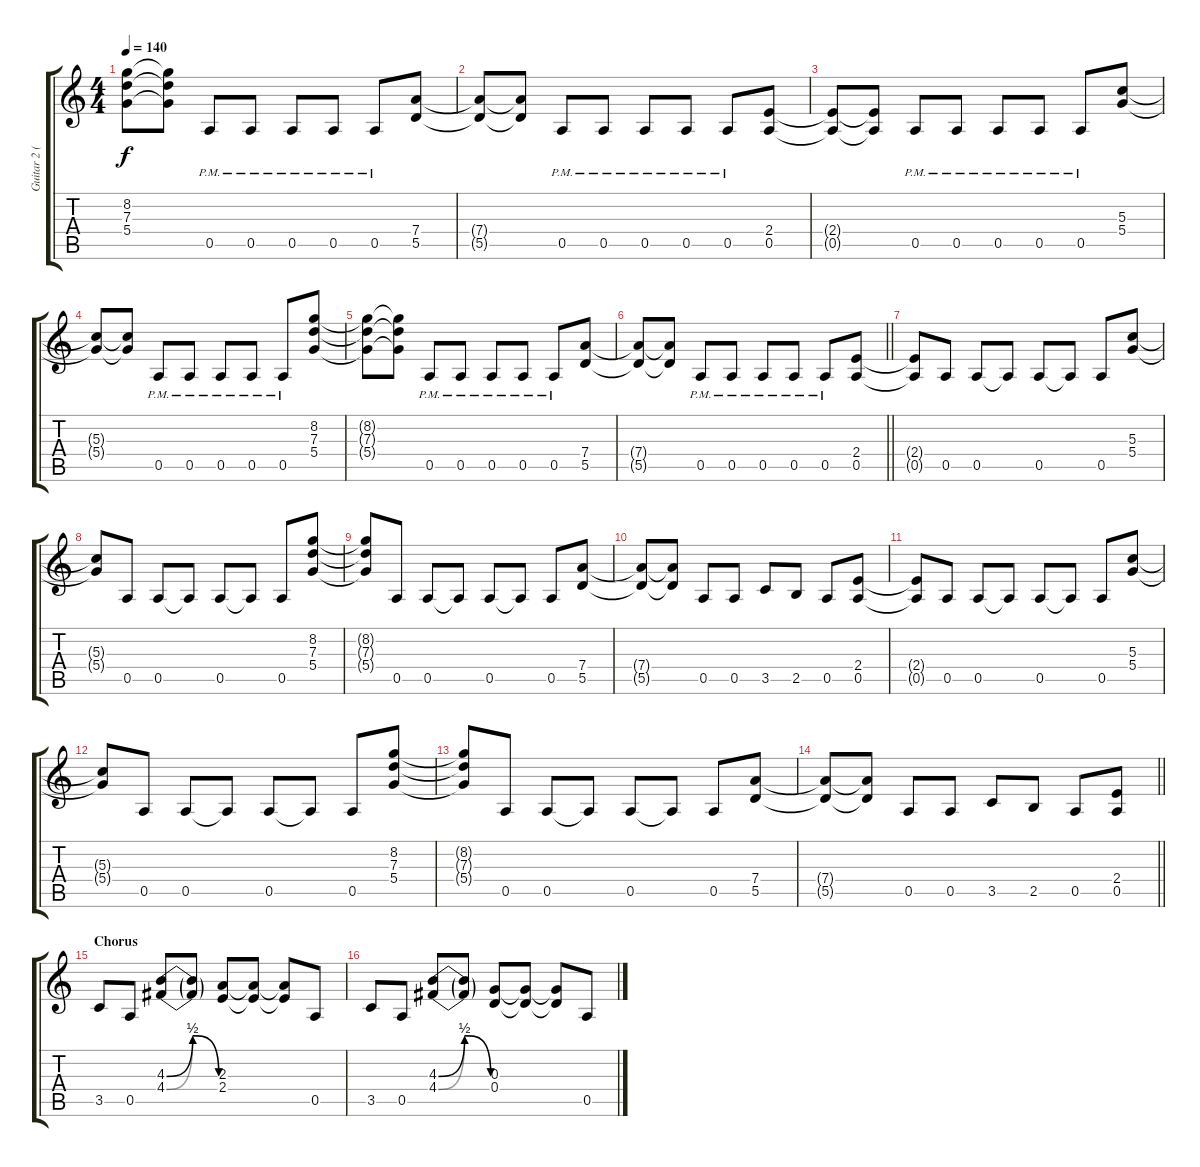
\track ("Guitar 2 (Pete)" "Guitar 2 (") {instrument distortionguitar}
\staff {score tabs}
\tuning (E4 B3 G3 D3 A2 E2) {hide}
\ts (4 4)
\tempo 140
\clef g2
\ks aminor
(8.2{t} 7.3{t} 5.4{t}).8{dy f} (8.2{t} 7.3{t} 5.4{t}).8 0.5{pm}.8 0.5{pm}.8 0.5{pm}.8 0.5{pm}.8 0.5{pm}.8 (7.4 5.5).8 |
(7.4{t} 5.5{t}).8 (7.4{t} 5.5{t}).8 0.5{pm}.8 0.5{pm}.8 0.5{pm}.8 0.5{pm}.8 0.5{pm}.8 (2.4 0.5).8 |
(2.4{t} 0.5{t}).8 (2.4{t} 0.5{t}).8 0.5{pm}.8 0.5{pm}.8 0.5{pm}.8 0.5{pm}.8 0.5{pm}.8 (5.3 5.4).8 |
(5.3{t} 5.4{t}).8 (5.3{t} 5.4{t}).8 0.5{pm}.8 0.5{pm}.8 0.5{pm}.8 0.5{pm}.8 0.5{pm}.8 (8.2 7.3 5.4).8 |
(8.2{t} 7.3{t} 5.4{t}).8 (8.2{t} 7.3{t} 5.4{t}).8 0.5{pm}.8 0.5{pm}.8 0.5{pm}.8 0.5{pm}.8 0.5{pm}.8 (7.4 5.5).8 |
\barLineRight lightlight
(7.4{t} 5.5{t}).8 (7.4{t} 5.5{t}).8 0.5{pm}.8 0.5{pm}.8 0.5{pm}.8 0.5{pm}.8 0.5{pm}.8 (2.4 0.5).8 |
(2.4{t} 0.5{t}).8 0.5.8 0.5.8 0.5{t}.8 0.5.8 0.5{t}.8 0.5.8 (5.3 5.4).8 |
(5.3{t} 5.4{t}).8 0.5.8 0.5.8 0.5{t}.8 0.5.8 0.5{t}.8 0.5.8 (8.2 7.3 5.4).8 |
(8.2{t} 7.3{t} 5.4{t}).8 0.5.8 0.5.8 0.5{t}.8 0.5.8 0.5{t}.8 0.5.8 (7.4 5.5).8 |
(7.4{t} 5.5{t}).8 (7.4{t} 5.5{t}).8 0.5.8 0.5.8 3.5.8 2.5.8 0.5.8 (2.4 0.5).8 |
(2.4{t} 0.5{t}).8 0.5.8 0.5.8 0.5{t}.8 0.5.8 0.5{t}.8 0.5.8 (5.3 5.4).8 |
(5.3{t} 5.4{t}).8 0.5.8 0.5.8 0.5{t}.8 0.5.8 0.5{t}.8 0.5.8 (8.2 7.3 5.4).8 |
(8.2{t} 7.3{t} 5.4{t}).8 0.5.8 0.5.8 0.5{t}.8 0.5.8 0.5{t}.8 0.5.8 (7.4 5.5).8 |
\barLineRight lightlight
(7.4{t} 5.5{t}).8 (7.4{t} 5.5{t}).8 0.5.8 0.5.8 3.5.8 2.5.8 0.5.8 (2.4 0.5).8 |
\section ("" "Chorus")
3.5.8 0.5.8 (4.3{be (bendrelease 0 0 10 2 10 2 60 0)} 4.4{be (bendrelease 0 0 10 2 10 2 60 0)}).8 (4.3{t} 4.4{t}).8 (2.3 2.4).8 (2.3{t} 2.4{t}).8 (2.3{t} 2.4{t}).8 0.5.8 |
3.5.8 0.5.8 (4.3{be (bendrelease 0 0 10 2 10 2 60 0)} 4.4{be (bendrelease 0 0 10 2 10 2 60 0)}).8 (4.3{t} 4.4{t}).8 (0.3 0.4).8 (0.3{t} 0.4{t}).8 (0.3{t} 0.4{t}).8 0.5.8
